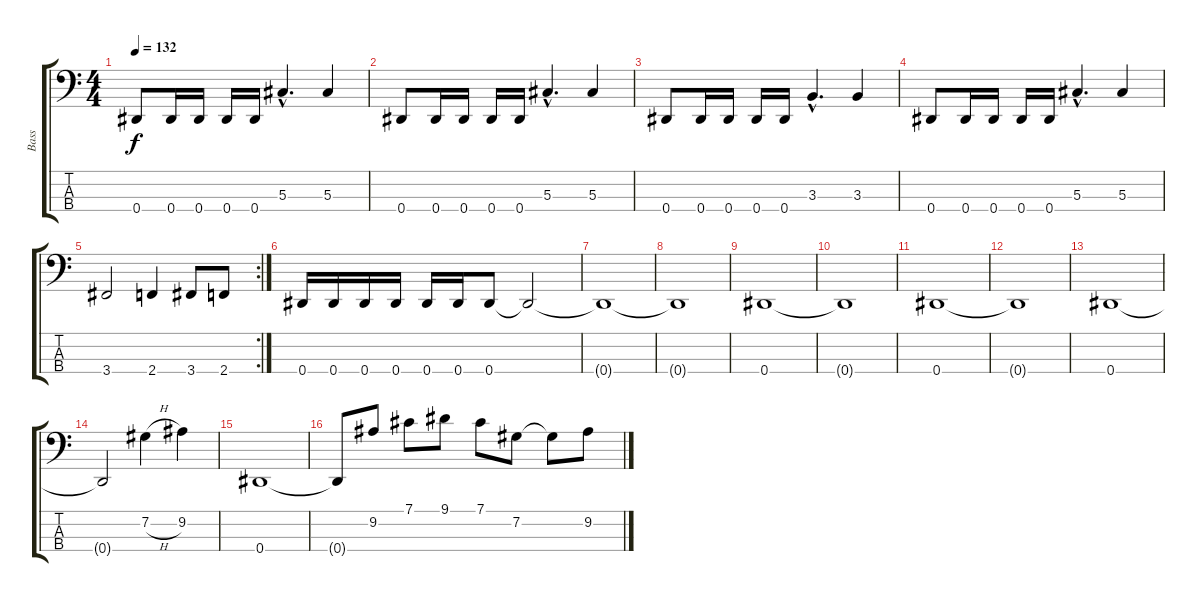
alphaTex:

\track ("Bass" "Bass") {instrument slapbass2}
\staff {score tabs}
\tuning (Gb2 Db2 Ab1 Eb1) {hide}
\ts (4 4)
\tempo 132
\clef f4
\ks c
0.4.8{dy f} 0.4.16 0.4.16 0.4.16 0.4.16 5.3{hac}.4{d} 5.3.4 |
0.4.8 0.4.16 0.4.16 0.4.16 0.4.16 5.3{hac}.4{d} 5.3.4 |
0.4.8 0.4.16 0.4.16 0.4.16 0.4.16 3.3{hac}.4{d} 3.3.4 |
0.4.8 0.4.16 0.4.16 0.4.16 0.4.16 5.3{hac}.4{d} 5.3.4 |
\rc 2
3.4.2 2.4.4 3.4.8 2.4.8 |
0.4.16 0.4.16 0.4.16 0.4.16 0.4.16 0.4.16 0.4.8 0.4{t}.2 |
0.4{t}.1 |
0.4{t}.1 |
0.4.1 |
0.4{t}.1 |
0.4.1 |
0.4{t}.1 |
0.4.1 |
0.4{t}.2 7.2{h}.4 9.2.4 |
0.4.1 |
0.4{t}.8 9.2.8 7.1.8 9.1.8 7.1.8 7.2.8 7.2{t}.8 9.2.8
